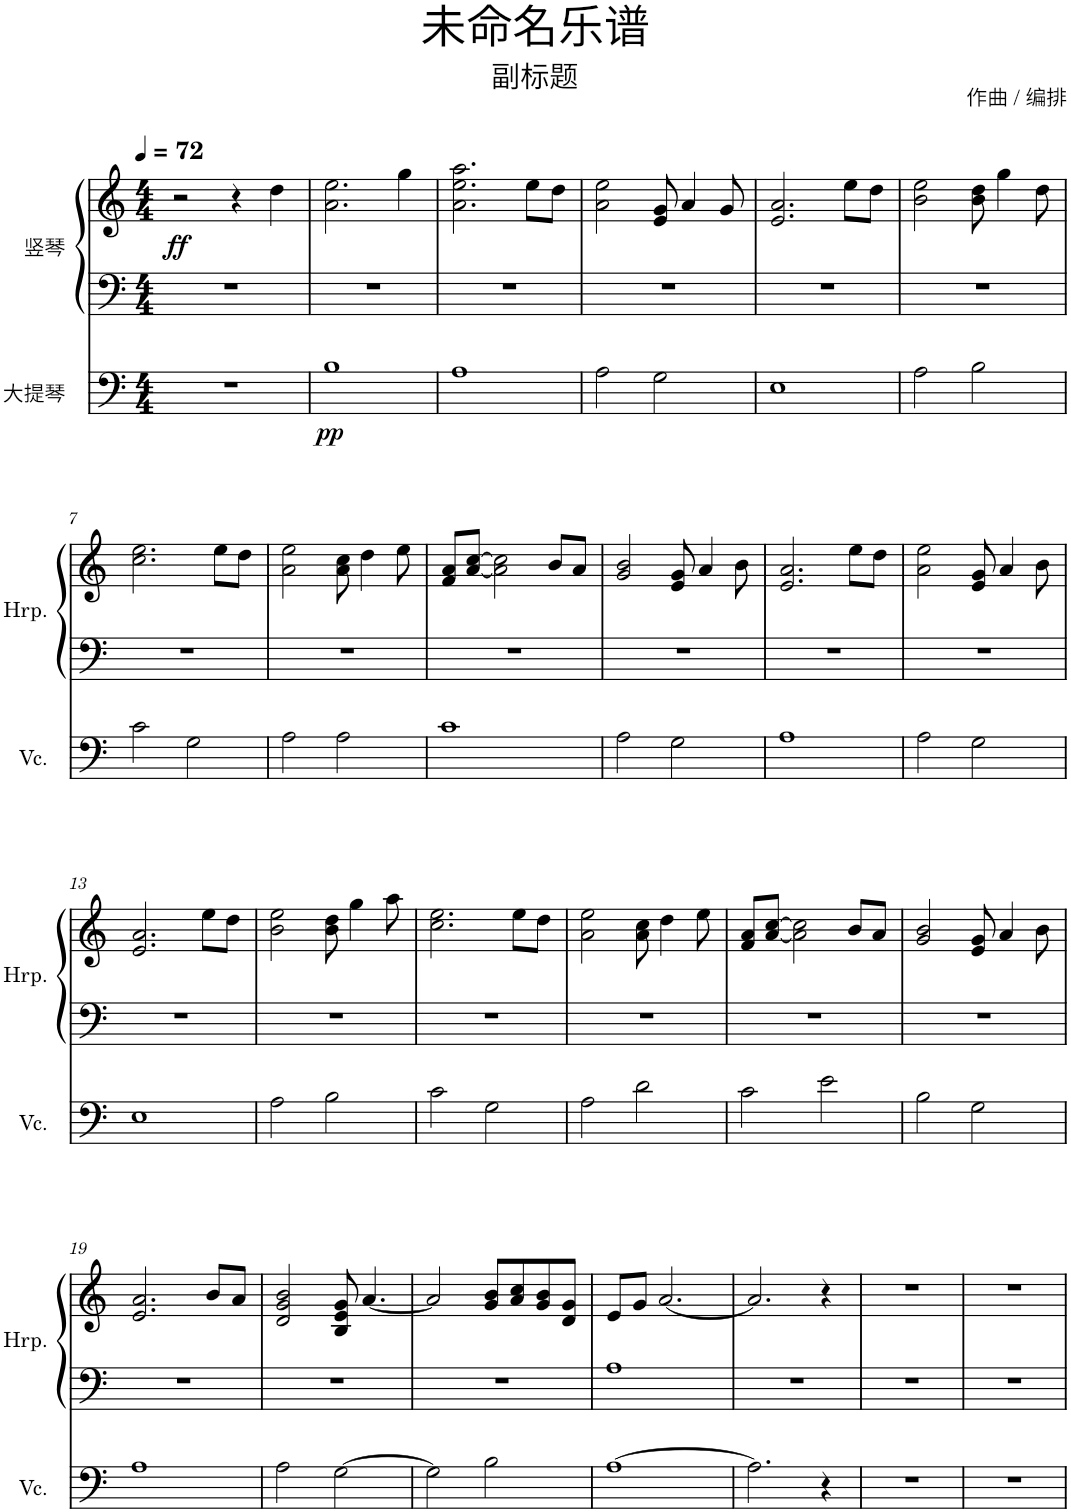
**kern	**dynam	**kern	**kern	**dynam
*part2	*part2	*part1	*part1	*part1
*staff3	*staff3	*staff2	*staff1	*staff1/2
*I"大提琴	*	*I"竖琴	*	*
*clefF4	*	*clefF4	*clefG2	*
*k[]	*	*k[]	*k[]	*
*M4/4	*	*M4/4	*M4/4	*
*MM72	*	*MM72	*MM72	*
=1	=1	=1	=1	=1
!	!	!	!	!LO:DY:b
1r	.	1r	2r	ff
.	.	.	4r	.
.	.	.	4dd\	.
=2	=2	=2	=2	=2
!	!LO:DY:b	!	!	!
1B	pp	1r	2.a\ 2.ee\	.
.	.	.	4gg\	.
=3	=3	=3	=3	=3
1A	.	1r	2.a\ 2.ee\ 2.aa\	.
.	.	.	8ee\L	.
.	.	.	8dd\J	.
=4	=4	=4	=4	=4
2A\	.	1r	2a\ 2ee\	.
2G\	.	.	8e/ 8g/	.
.	.	.	4a/	.
.	.	.	8g/	.
=5	=5	=5	=5	=5
1E	.	1r	2.e/ 2.a/	.
.	.	.	8ee\L	.
.	.	.	8dd\J	.
=6	=6	=6	=6	=6
2A\	.	1r	2b\ 2ee\	.
2B\	.	.	8b\ 8dd\	.
.	.	.	4gg\	.
.	.	.	8dd\	.
!!LO:LB:g=z
=7	=7	=7	=7	=7
2c\	.	1r	2.cc\ 2.ee\	.
2G\	.	.	.	.
.	.	.	8ee\L	.
.	.	.	8dd\J	.
=8	=8	=8	=8	=8
2A\	.	1r	2a\ 2ee\	.
2A\	.	.	8a\ 8cc\	.
.	.	.	4dd\	.
.	.	.	8ee\	.
=9	=9	=9	=9	=9
1c	.	1r	8f/ 8a/L	.
.	.	.	[8a/ [8cc/J	.
.	.	.	2a\] 2cc\]	.
.	.	.	8b/L	.
.	.	.	8a/J	.
=10	=10	=10	=10	=10
2A\	.	1r	2g/ 2b/	.
2G\	.	.	8e/ 8g/	.
.	.	.	4a/	.
.	.	.	8b\	.
=11	=11	=11	=11	=11
1A	.	1r	2.e/ 2.a/	.
.	.	.	8ee\L	.
.	.	.	8dd\J	.
=12	=12	=12	=12	=12
2A\	.	1r	2a\ 2ee\	.
2G\	.	.	8e/ 8g/	.
.	.	.	4a/	.
.	.	.	8b\	.
!!LO:LB:g=z
=13	=13	=13	=13	=13
1E	.	1r	2.e/ 2.a/	.
.	.	.	8ee\L	.
.	.	.	8dd\J	.
=14	=14	=14	=14	=14
2A\	.	1r	2b\ 2ee\	.
2B\	.	.	8b\ 8dd\	.
.	.	.	4gg\	.
.	.	.	8aa\	.
=15	=15	=15	=15	=15
2c\	.	1r	2.cc\ 2.ee\	.
2G\	.	.	.	.
.	.	.	8ee\L	.
.	.	.	8dd\J	.
=16	=16	=16	=16	=16
2A\	.	1r	2a\ 2ee\	.
2d\	.	.	8a\ 8cc\	.
.	.	.	4dd\	.
.	.	.	8ee\	.
=17	=17	=17	=17	=17
2c\	.	1r	8f/ 8a/L	.
.	.	.	[8a/ [8cc/J	.
.	.	.	2a\] 2cc\]	.
2e\	.	.	.	.
.	.	.	8b/L	.
.	.	.	8a/J	.
=18	=18	=18	=18	=18
2B\	.	1r	2g/ 2b/	.
2G\	.	.	8e/ 8g/	.
.	.	.	4a/	.
.	.	.	8b\	.
!!LO:LB:g=z
=19	=19	=19	=19	=19
1A	.	1r	2.e/ 2.a/	.
.	.	.	8b/L	.
.	.	.	8a/J	.
=20	=20	=20	=20	=20
2A\	.	1r	2d/ 2g/ 2b/	.
[2G\	.	.	8B/ 8e/ 8g/	.
.	.	.	[4.a/	.
=21	=21	=21	=21	=21
2G\]	.	1r	2a/]	.
2B\	.	.	8g/ 8b/L	.
.	.	.	8a/ 8cc/	.
.	.	.	8g/ 8b/	.
.	.	.	8d/ 8g/J	.
=22	=22	=22	=22	=22
[1A	.	1A	8e/L	.
.	.	.	8g/J	.
.	.	.	[2.a/	.
=23	=23	=23	=23	=23
2.A\]	.	1r	2.a/]	.
4r	.	.	4r	.
=24	=24	=24	=24	=24
1r	.	1r	1r	.
=25	=25	=25	=25	=25
1r	.	1r	1r	.
=	=	=	=	=
*-	*-	*-	*-	*-
